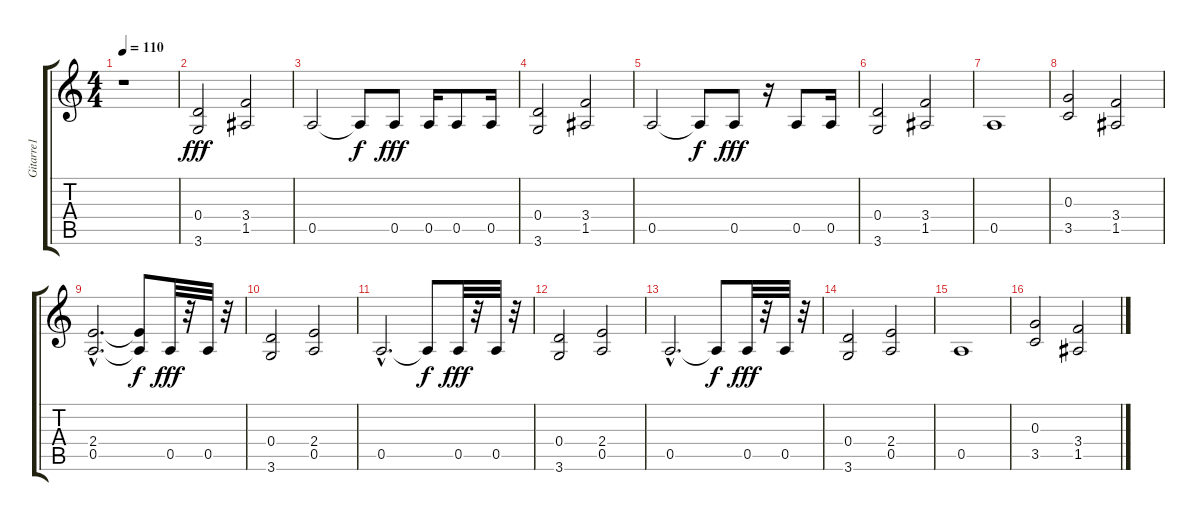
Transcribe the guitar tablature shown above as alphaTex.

\track ("Gitarre1" "Gitarre1") {instrument overdrivenguitar}
\staff {score tabs}
\tuning (E4 B3 G3 D3 A2 E2) {hide}
\ts (4 4)
\tempo 110
\clef g2
\ks c
r.1{dy fff} |
(0.4 3.6).2 (3.4 1.5).2 |
0.5.2 0.5{t}.8{dy f} 0.5.8{dy fff} 0.5.16 0.5.8 0.5.16 |
(0.4 3.6).2 (3.4 1.5).2 |
0.5.2 0.5{t}.8{dy f} 0.5.8{dy fff} r.16 0.5.8 0.5.16 |
(0.4 3.6).2 (3.4 1.5).2 |
0.5.1 |
(0.3 3.5).2 (3.4 1.5).2 |
(2.4{hac} 0.5{hac}).2{d} (2.4{t} 0.5{t}).8{dy f} 0.5.32{dy fff} r.32 0.5.32 r.32 |
(0.4 3.6).2 (2.4 0.5).2 |
0.5{hac}.2{d} 0.5{t}.8{dy f} 0.5.32{dy fff} r.32 0.5.32 r.32 |
(0.4 3.6).2 (2.4 0.5).2 |
0.5{hac}.2{d} 0.5{t}.8{dy f} 0.5.32{dy fff} r.32 0.5.32 r.32 |
(0.4 3.6).2 (2.4 0.5).2 |
0.5.1 |
(0.3 3.5).2 (3.4 1.5).2
